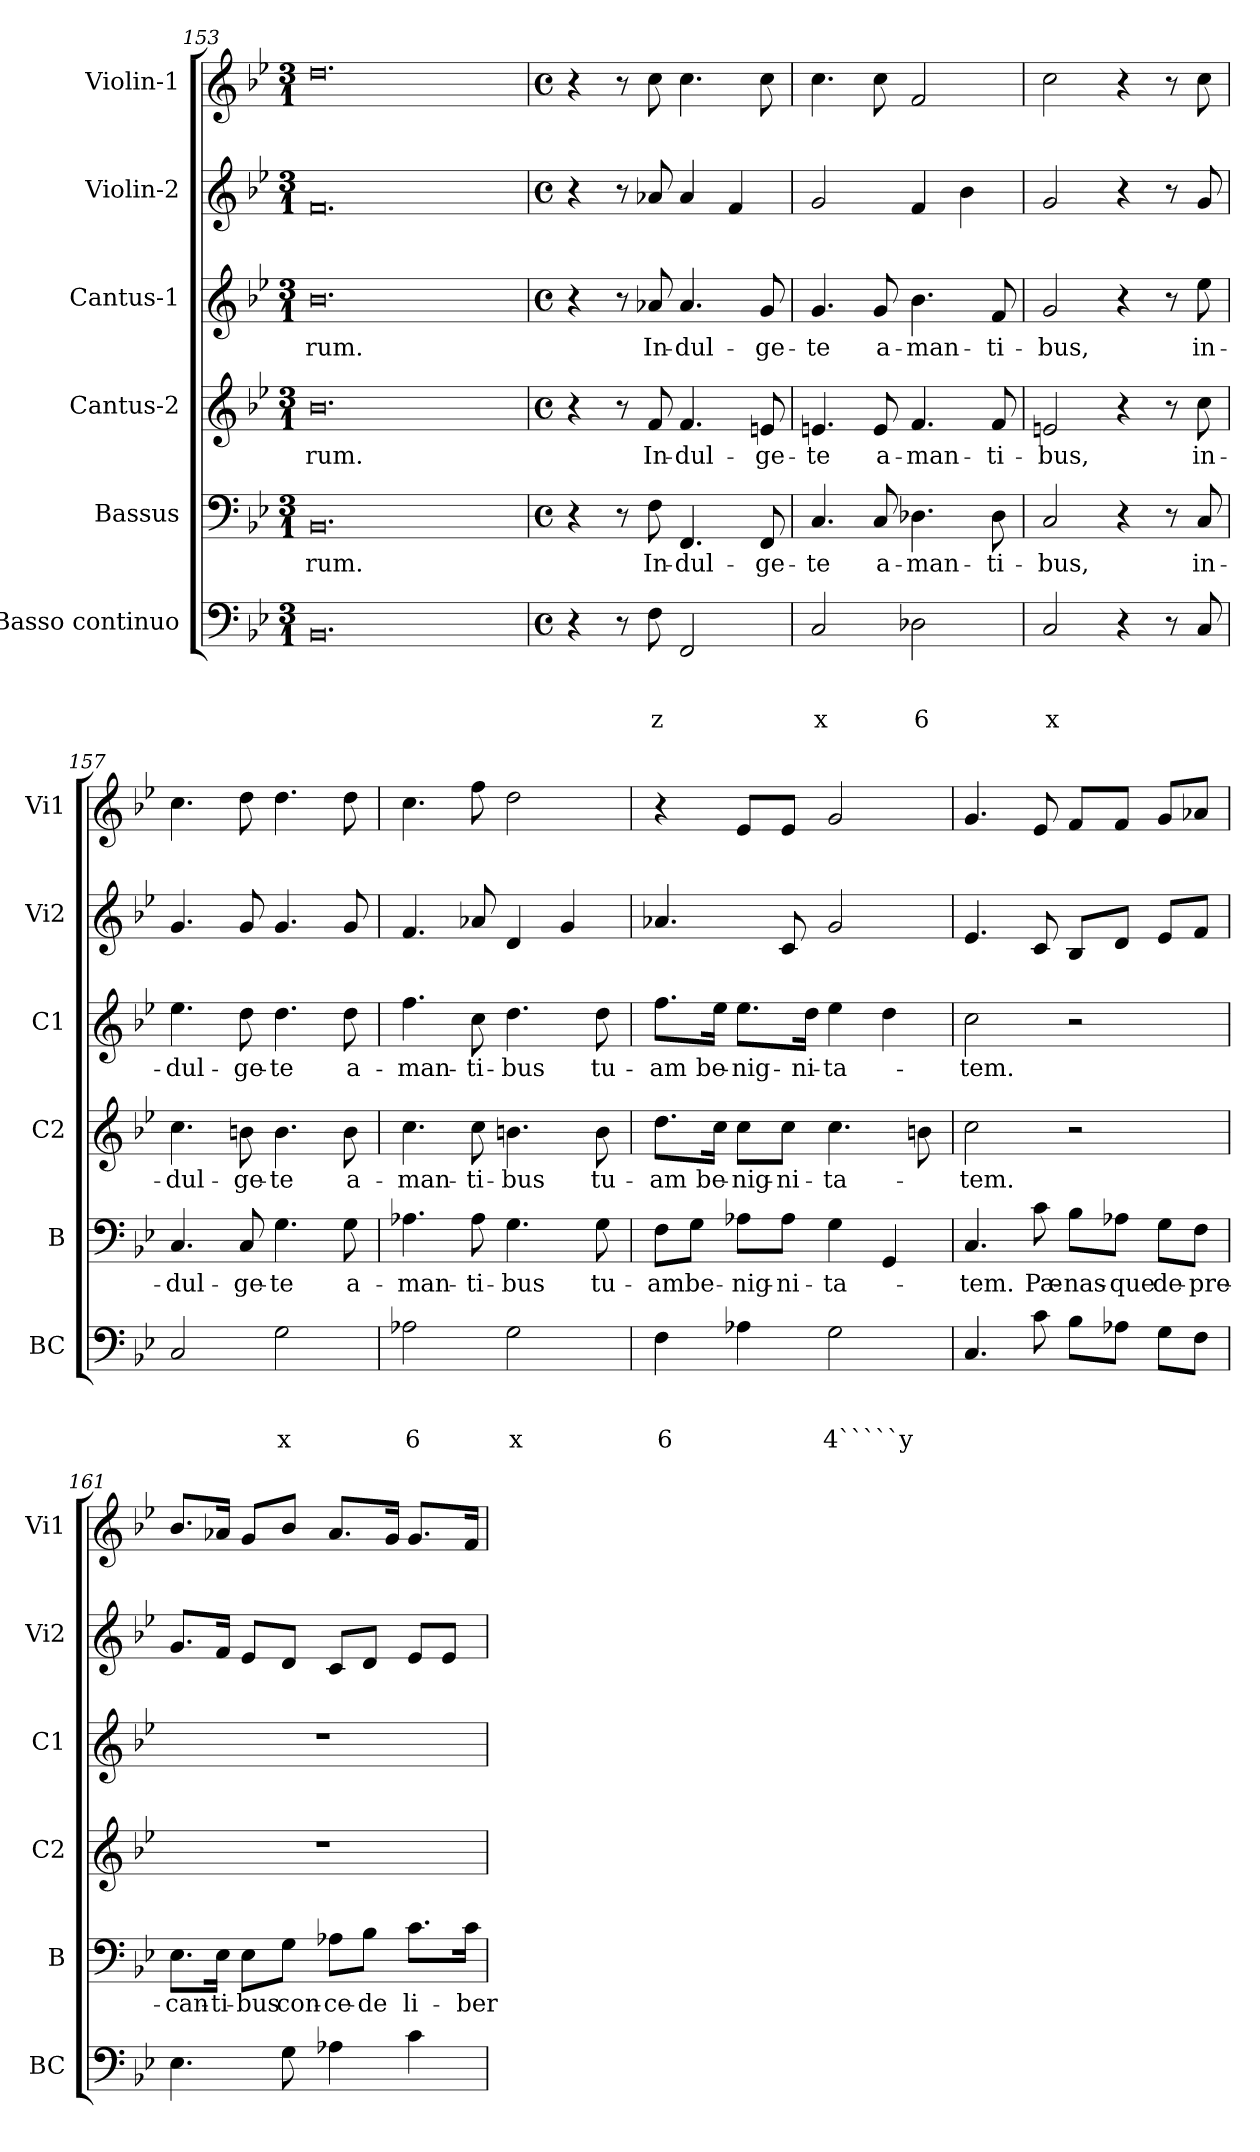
**kern	**text	**text	**text	**kern	**text	**kern	**text	**kern	**text	**kern	**kern
*part6	*part6	*part6	*part6	*part5	*part5	*part4	*part4	*part3	*part3	*part2	*part1
*staff6	*staff6	*staff6	*staff6	*staff5	*staff5	*staff4	*staff4	*staff3	*staff3	*staff2	*staff1
*I"Basso continuo	*	*	*	*I"Bassus	*	*I"Cantus-2	*	*I"Cantus-1	*	*I"Violin-2	*I"Violin-1
*I'BC	*	*	*	*I'B	*	*I'C2	*	*I'C1	*	*I'Vi2	*I'Vi1
*clefF4	*	*	*	*clefF4	*	*clefG2	*	*clefG2	*	*clefG2	*clefG2
*k[b-e-]	*	*	*	*k[b-e-]	*	*k[b-e-]	*	*k[b-e-]	*	*k[b-e-]	*k[b-e-]
*B-:	*	*	*	*B-:	*	*B-:	*	*B-:	*	*B-:	*B-:
*M3/1	*	*	*	*M3/1	*	*M3/1	*	*M3/1	*	*M3/1	*M3/1
=153	=153	=153	=153	=153	=153	=153	=153	=153	=153	=153	=153
!	!	!	!	!	!LO:LY:b	!	!LO:LY:b	!	!LO:LY:b	!	!
0.BB-	.	.	.	0.BB-	-rum.	0.b-	-rum.	0.b-	-rum.	0.f	0.dd
!!LO:PB:g=z
=154	=154	=154	=154	=154	=154	=154	=154	=154	=154	=154	=154
*M4/4	*	*	*	*M4/4	*	*M4/4	*	*M4/4	*	*M4/4	*M4/4
*met(c)	*	*	*	*met(c)	*	*met(c)	*	*met(c)	*	*met(c)	*met(c)
4r	.	.	.	4r	.	4r	.	4r	.	4r	4r
8r	.	.	.	8r	.	8r	.	8r	.	8r	8r
!	!	!	!LO:LY:b	!	!LO:LY:b	!	!LO:LY:b	!	!LO:LY:b	!	!
8F\	.	.	z	8F\	In-	8f/	In-	8a-X/	In-	8a-X/	8cc\
!	!	!	!	!	!LO:LY:b	!	!LO:LY:b	!	!LO:LY:b	!	!
2FF/	.	.	.	4.FF/	-dul-	4.f/	-dul-	4.a-/	-dul-	4a-/	4.cc\
.	.	.	.	.	.	.	.	.	.	4f/	.
!	!	!	!	!	!LO:LY:b	!	!LO:LY:b	!	!LO:LY:b	!	!
.	.	.	.	8FF/	-ge-	8en/	-ge-	8g/	-ge-	.	8cc\
=155	=155	=155	=155	=155	=155	=155	=155	=155	=155	=155	=155
!	!	!	!LO:LY:b	!	!LO:LY:b	!	!LO:LY:b	!	!LO:LY:b	!	!
2C/	.	.	x	4.C/	-te	4.en/	-te	4.g/	-te	2g/	4.cc\
!	!	!	!	!	!LO:LY:b	!	!LO:LY:b	!	!LO:LY:b	!	!
.	.	.	.	8C/	a-	8e/	a-	8g/	a-	.	8cc\
!	!	!	!LO:LY:b	!	!LO:LY:b	!	!LO:LY:b	!	!LO:LY:b	!	!
2D-X\	.	.	6	4.D-X\	-man-	4.f/	-man-	4.b-\	-man-	4f/	2f/
.	.	.	.	.	.	.	.	.	.	4b-\	.
!	!	!	!	!	!LO:LY:b	!	!LO:LY:b	!	!LO:LY:b	!	!
.	.	.	.	8D-\	-ti-	8f/	-ti-	8f/	-ti-	.	.
=156	=156	=156	=156	=156	=156	=156	=156	=156	=156	=156	=156
!	!	!	!LO:LY:b	!	!LO:LY:b	!	!LO:LY:b	!	!LO:LY:b	!	!
2C/	.	.	x	2C/	-bus,	2en/	-bus,	2g/	-bus,	2g/	2cc\
4r	.	.	.	4r	.	4r	.	4r	.	4r	4r
8r	.	.	.	8r	.	8r	.	8r	.	8r	8r
!	!	!	!	!	!LO:LY:b	!	!LO:LY:b	!	!LO:LY:b	!	!
8C/	.	.	.	8C/	in-	8cc\	in-	8ee-\	in-	8g/	8cc\
=157	=157	=157	=157	=157	=157	=157	=157	=157	=157	=157	=157
!	!	!	!	!	!LO:LY:b	!	!LO:LY:b	!	!LO:LY:b	!	!
2C/	.	.	.	4.C/	-dul-	4.cc\	-dul-	4.ee-\	-dul-	4.g/	4.cc\
!	!	!	!	!	!LO:LY:b	!	!LO:LY:b	!	!LO:LY:b	!	!
.	.	.	.	8C/	-ge-	8bn\	-ge-	8dd\	-ge-	8g/	8dd\
!	!	!	!LO:LY:b	!	!LO:LY:b	!	!LO:LY:b	!	!LO:LY:b	!	!
2G\	.	.	x	4.G\	-te	4.b\	-te	4.dd\	-te	4.g/	4.dd\
!	!	!	!	!	!LO:LY:b	!	!LO:LY:b	!	!LO:LY:b	!	!
.	.	.	.	8G\	a-	8b\	a-	8dd\	a-	8g/	8dd\
=158	=158	=158	=158	=158	=158	=158	=158	=158	=158	=158	=158
!	!	!	!LO:LY:b	!	!LO:LY:b	!	!LO:LY:b	!	!LO:LY:b	!	!
2A-X\	.	.	6	4.A-X\	-man-	4.cc\	-man-	4.ff\	-man-	4.f/	4.cc\
!	!	!	!	!	!LO:LY:b	!	!LO:LY:b	!	!LO:LY:b	!	!
.	.	.	.	8A-\	-ti-	8cc\	-ti-	8cc\	-ti-	8a-X/	8ff\
!	!	!	!LO:LY:b	!	!LO:LY:b	!	!LO:LY:b	!	!LO:LY:b	!	!
2G\	.	.	x	4.G\	-bus	4.bn\	-bus	4.dd\	-bus	4d/	2dd\
.	.	.	.	.	.	.	.	.	.	4g/	.
!	!	!	!	!	!LO:LY:b	!	!LO:LY:b	!	!LO:LY:b	!	!
.	.	.	.	8G\	tu-	8b\	tu-	8dd\	tu-	.	.
=159	=159	=159	=159	=159	=159	=159	=159	=159	=159	=159	=159
!	!	!	!LO:LY:b	!	!LO:LY:b	!	!LO:LY:b	!	!LO:LY:b	!	!
4F\	.	.	6	8F\L	-am	8.dd\L	-am	8.ff\L	-am	4.a-X/	4r
!	!	!	!	!	!LO:LY:b	!	!	!	!	!	!
.	.	.	.	8G\J	be-	.	.	.	.	.	.
!	!	!	!	!	!	!	!LO:LY:b	!	!LO:LY:b	!	!
.	.	.	.	.	.	16cc\Jk	be-	16ee-\Jk	be-	.	.
!	!	!	!	!	!LO:LY:b	!	!LO:LY:b	!	!LO:LY:b	!	!
4A-X\	.	.	.	8A-X\L	-nig-	8cc\L	-nig-	8.ee-\L	-nig-	.	8e-/L
!	!	!	!	!	!LO:LY:b	!	!LO:LY:b	!	!	!	!
.	.	.	.	8A-\J	-ni-	8cc\J	-ni-	.	.	8c/	8e-/J
!	!	!	!	!	!	!	!	!	!LO:LY:b	!	!
.	.	.	.	.	.	.	.	16dd\Jk	-ni-	.	.
!	!	!	!LO:LY:b	!	!LO:LY:b	!	!LO:LY:b	!	!LO:LY:b	!	!
2G\	.	.	4`````y	4G\	-ta-	4.cc\	-ta-	4ee-\	-ta-	2g/	2g/
.	.	.	.	4GG/	.	.	.	4dd\	.	.	.
.	.	.	.	.	.	8bn\	.	.	.	.	.
!!LO:LB:g=z
=160	=160	=160	=160	=160	=160	=160	=160	=160	=160	=160	=160
!	!	!	!	!	!LO:LY:b	!	!LO:LY:b	!	!LO:LY:b	!	!
4.C/	.	.	.	4.C/	-tem.	2cc\	-tem.	2cc\	-tem.	4.e-/	4.g/
!	!	!	!	!	!LO:LY:b	!	!	!	!	!	!
8c\	.	.	.	8c\	Pæ-	.	.	.	.	8c/	8e-/
!	!	!	!	!	!LO:LY:b	!	!	!	!	!	!
8B-\L	.	.	.	8B-\L	-nas-	2r	.	2r	.	8B-/L	8f/L
!	!	!	!	!	!LO:LY:b	!	!	!	!	!	!
8A-X\J	.	.	.	8A-X\J	-que	.	.	.	.	8d/J	8f/J
!	!	!	!	!	!LO:LY:b	!	!	!	!	!	!
8G\L	.	.	.	8G\L	de-	.	.	.	.	8e-/L	8g/L
!	!	!	!	!	!LO:LY:b	!	!	!	!	!	!
8F\J	.	.	.	8F\J	-pre-	.	.	.	.	8f/J	8a-X/J
=161	=161	=161	=161	=161	=161	=161	=161	=161	=161	=161	=161
!	!	!	!	!	!LO:LY:b	!	!	!	!	!	!
4.E-\	.	.	.	8.E-\L	-can-	1r	.	1r	.	8.g/L	8.b-/L
!	!	!	!	!	!LO:LY:b	!	!	!	!	!	!
.	.	.	.	16E-\Jk	-ti-	.	.	.	.	16f/Jk	16a-X/Jk
!	!	!	!	!	!LO:LY:b	!	!	!	!	!	!
.	.	.	.	8E-\L	-bus	.	.	.	.	8e-/L	8g/L
!	!	!	!	!	!LO:LY:b	!	!	!	!	!	!
8G\	.	.	.	8G\J	con-	.	.	.	.	8d/J	8b-/J
!	!	!	!	!	!LO:LY:b	!	!	!	!	!	!
4A-X\	.	.	.	8A-X\L	-ce-	.	.	.	.	8c/L	8.a-/L
!	!	!	!	!	!LO:LY:b	!	!	!	!	!	!
.	.	.	.	8B-\J	-de	.	.	.	.	8d/J	.
.	.	.	.	.	.	.	.	.	.	.	16g/Jk
!	!	!	!	!	!LO:LY:b	!	!	!	!	!	!
4c\	.	.	.	8.c\L	li-	.	.	.	.	8e-/L	8.g/L
.	.	.	.	.	.	.	.	.	.	8e-/J	.
!	!	!	!	!	!LO:LY:b	!	!	!	!	!	!
.	.	.	.	16c\Jk	-ber-	.	.	.	.	.	16f/Jk
=	=	=	=	=	=	=	=	=	=	=	=
*-	*-	*-	*-	*-	*-	*-	*-	*-	*-	*-	*-
